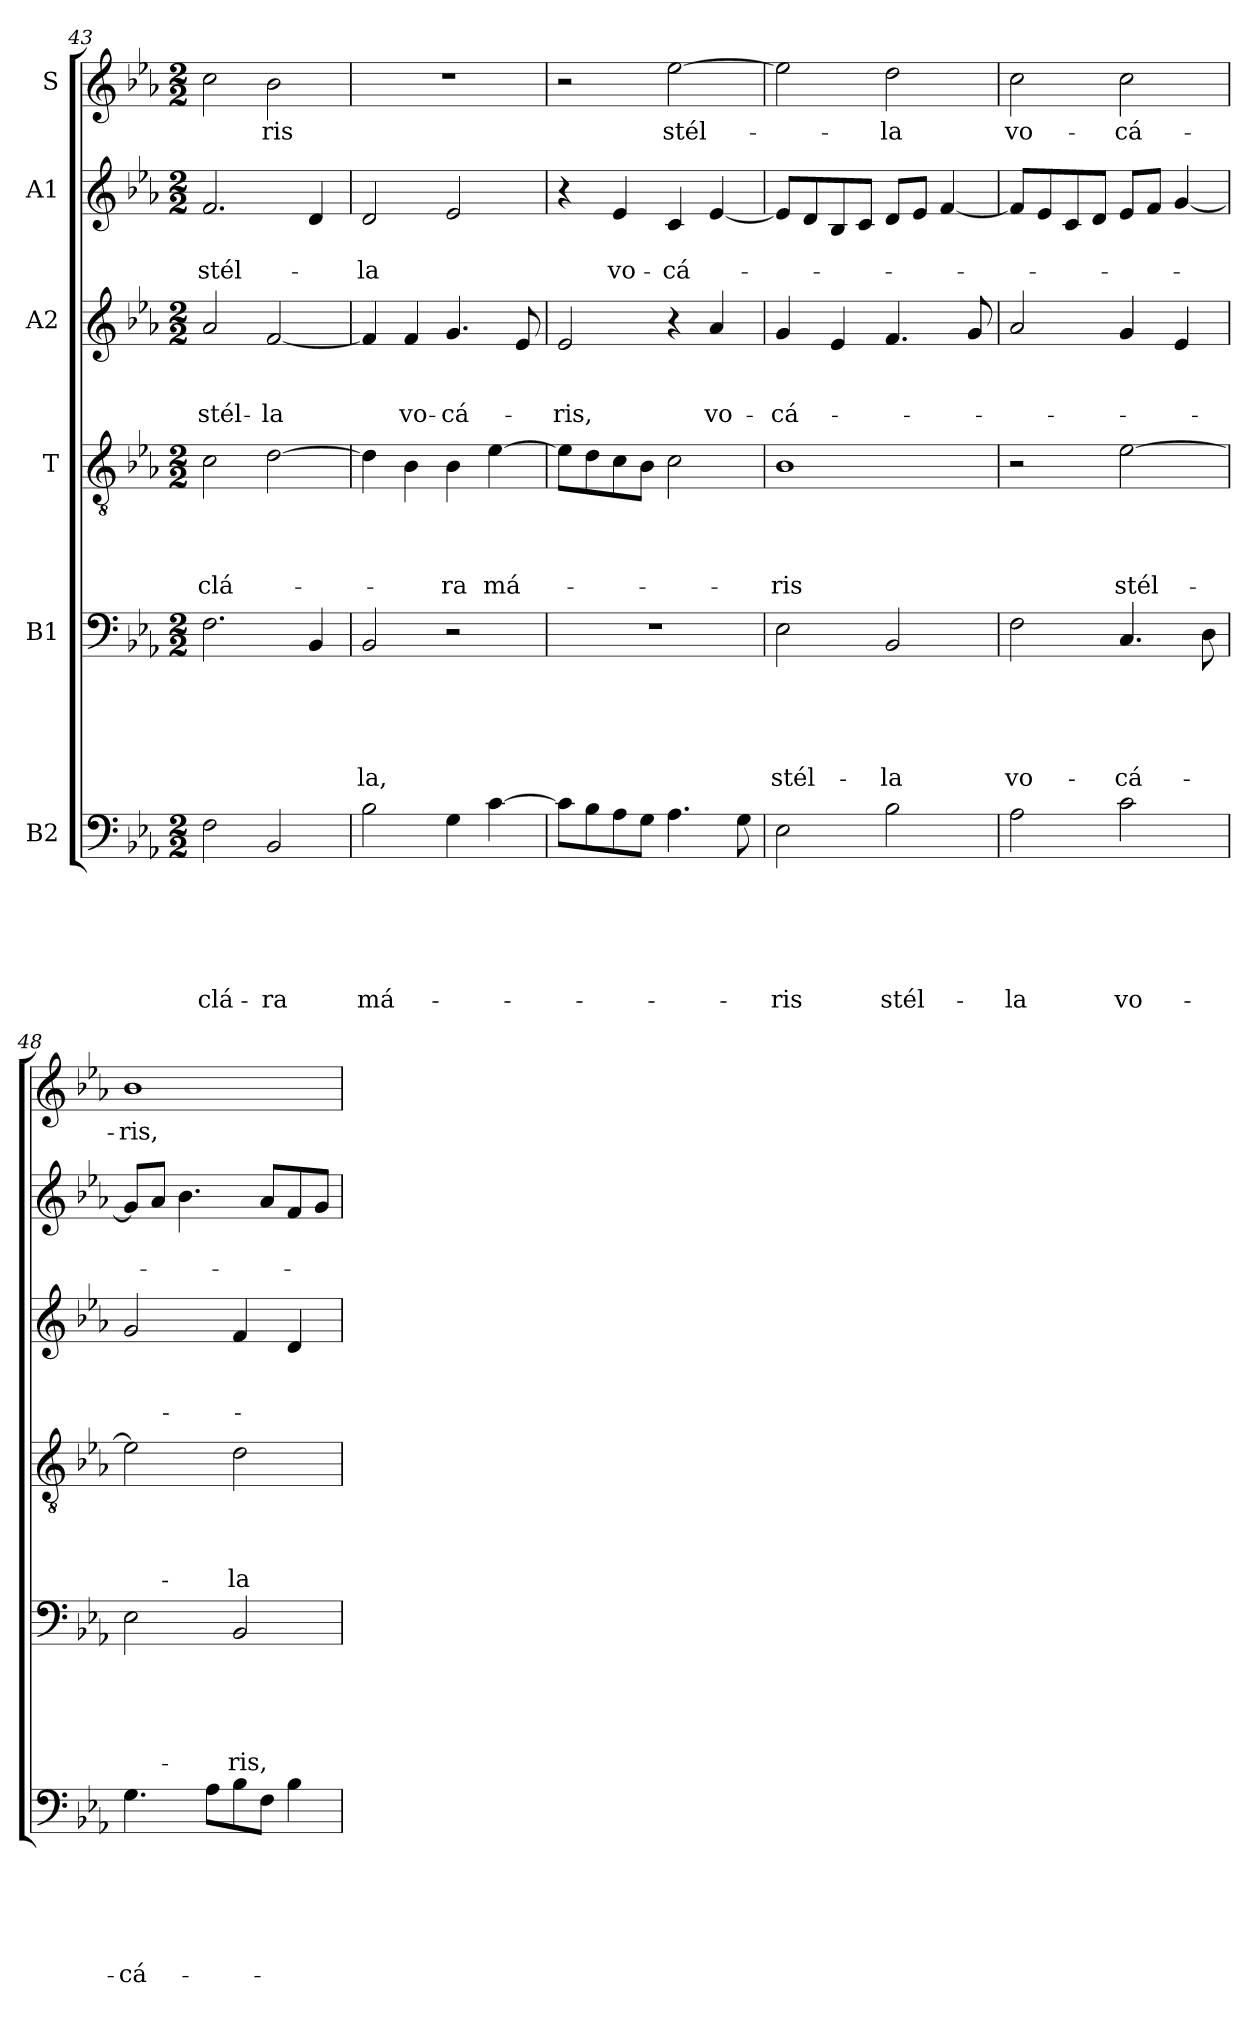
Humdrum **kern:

**kern	**text	**text	**text	**text	**text	**text	**kern	**text	**text	**text	**text	**text	**kern	**text	**text	**text	**text	**kern	**text	**text	**text	**kern	**text	**text	**kern	**text
*part6	*part6	*part6	*part6	*part6	*part6	*part6	*part5	*part5	*part5	*part5	*part5	*part5	*part4	*part4	*part4	*part4	*part4	*part3	*part3	*part3	*part3	*part2	*part2	*part2	*part1	*part1
*staff6	*staff6	*staff6	*staff6	*staff6	*staff6	*staff6	*staff5	*staff5	*staff5	*staff5	*staff5	*staff5	*staff4	*staff4	*staff4	*staff4	*staff4	*staff3	*staff3	*staff3	*staff3	*staff2	*staff2	*staff2	*staff1	*staff1
*I"B2	*	*	*	*	*	*	*I"B1	*	*	*	*	*	*I"T	*	*	*	*	*I"A2	*	*	*	*I"A1	*	*	*I"S	*
*clefF4	*	*	*	*	*	*	*clefF4	*	*	*	*	*	*clefGv2	*	*	*	*	*clefG2	*	*	*	*clefG2	*	*	*clefG2	*
*k[b-e-a-]	*	*	*	*	*	*	*k[b-e-a-]	*	*	*	*	*	*k[b-e-a-]	*	*	*	*	*k[b-e-a-]	*	*	*	*k[b-e-a-]	*	*	*k[b-e-a-]	*
*E-:	*	*	*	*	*	*	*E-:	*	*	*	*	*	*E-:	*	*	*	*	*E-:	*	*	*	*E-:	*	*	*E-:	*
*M2/2	*	*	*	*	*	*	*M2/2	*	*	*	*	*	*M2/2	*	*	*	*	*M2/2	*	*	*	*M2/2	*	*	*M2/2	*
=43	=43	=43	=43	=43	=43	=43	=43	=43	=43	=43	=43	=43	=43	=43	=43	=43	=43	=43	=43	=43	=43	=43	=43	=43	=43	=43
!	!	!	!	!	!	!LO:LY:b	!	!	!	!	!	!	!	!	!	!	!LO:LY:b	!	!	!	!LO:LY:b	!	!	!LO:LY:b	!	!
2F\	.	.	.	.	.	-clá-	2.F\	.	.	.	.	.	2c\	.	.	.	-clá-	2a-/	.	.	stél-	2.f/	.	stél-	2cc\	.
!	!	!	!	!	!	!LO:LY:b	!	!	!	!	!	!	!	!	!	!	!	!	!	!	!LO:LY:b	!	!	!	!	!LO:LY:b
2BB-/	.	.	.	.	.	-ra	.	.	.	.	.	.	[2d\	.	.	.	.	[2f/	.	.	-la	.	.	.	2b-\	-ris
.	.	.	.	.	.	.	4BB-/	.	.	.	.	.	.	.	.	.	.	.	.	.	.	4d/	.	.	.	.
=44	=44	=44	=44	=44	=44	=44	=44	=44	=44	=44	=44	=44	=44	=44	=44	=44	=44	=44	=44	=44	=44	=44	=44	=44	=44	=44
!	!	!	!	!	!	!LO:LY:b	!	!	!	!	!	!LO:LY:b	!	!	!	!	!	!	!	!	!	!	!	!LO:LY:b	!	!
2B-\	.	.	.	.	.	má-	2BB-/	.	.	.	.	-la,	4d\]	.	.	.	.	4f/]	.	.	.	2d/	.	-la	1r	.
!	!	!	!	!	!	!	!	!	!	!	!	!	!	!	!	!	!	!	!	!	!LO:LY:b	!	!	!	!	!
.	.	.	.	.	.	.	.	.	.	.	.	.	4B-\	.	.	.	.	4f/	.	.	vo-	.	.	.	.	.
!	!	!	!	!	!	!	!	!	!	!	!	!	!	!	!	!	!LO:LY:b	!	!	!	!LO:LY:b	!	!	!	!	!
4G\	.	.	.	.	.	.	2r	.	.	.	.	.	4B-\	.	.	.	-ra	4.g/	.	.	-cá-	2e-/	.	.	.	.
!	!	!	!	!	!	!	!	!	!	!	!	!	!	!	!	!	!LO:LY:b	!	!	!	!	!	!	!	!	!
[4c\	.	.	.	.	.	.	.	.	.	.	.	.	[4e-\	.	.	.	má-	.	.	.	.	.	.	.	.	.
.	.	.	.	.	.	.	.	.	.	.	.	.	.	.	.	.	.	8e-/	.	.	.	.	.	.	.	.
=45	=45	=45	=45	=45	=45	=45	=45	=45	=45	=45	=45	=45	=45	=45	=45	=45	=45	=45	=45	=45	=45	=45	=45	=45	=45	=45
!	!	!	!	!	!	!	!	!	!	!	!	!	!	!	!	!	!	!	!	!	!LO:LY:b	!	!	!	!	!
8c\L]	.	.	.	.	.	.	1r	.	.	.	.	.	8e-\L]	.	.	.	.	2e-/	.	.	-ris,	4r	.	.	2r	.
8B-\	.	.	.	.	.	.	.	.	.	.	.	.	8d\	.	.	.	.	.	.	.	.	.	.	.	.	.
!	!	!	!	!	!	!	!	!	!	!	!	!	!	!	!	!	!	!	!	!	!	!	!	!LO:LY:b	!	!
8A-\	.	.	.	.	.	.	.	.	.	.	.	.	8c\	.	.	.	.	.	.	.	.	4e-/	.	vo-	.	.
8G\J	.	.	.	.	.	.	.	.	.	.	.	.	8B-\J	.	.	.	.	.	.	.	.	.	.	.	.	.
!	!	!	!	!	!	!	!	!	!	!	!	!	!	!	!	!	!	!	!	!	!	!	!	!LO:LY:b	!	!LO:LY:b
4.A-\	.	.	.	.	.	.	.	.	.	.	.	.	2c\	.	.	.	.	4r	.	.	.	4c/	.	-cá-	[2ee-\	stél-
!	!	!	!	!	!	!	!	!	!	!	!	!	!	!	!	!	!	!	!	!	!LO:LY:b	!	!	!	!	!
.	.	.	.	.	.	.	.	.	.	.	.	.	.	.	.	.	.	4a-/	.	.	vo-	[4e-/	.	.	.	.
8G\	.	.	.	.	.	.	.	.	.	.	.	.	.	.	.	.	.	.	.	.	.	.	.	.	.	.
=46	=46	=46	=46	=46	=46	=46	=46	=46	=46	=46	=46	=46	=46	=46	=46	=46	=46	=46	=46	=46	=46	=46	=46	=46	=46	=46
!	!	!	!	!	!	!LO:LY:b	!	!	!	!	!	!LO:LY:b	!	!	!	!	!LO:LY:b	!	!	!	!LO:LY:b	!	!	!	!	!
2E-\	.	.	.	.	.	-ris	2E-\	.	.	.	.	stél-	1B-	.	.	.	-ris	4g/	.	.	-cá-	8e-/L]	.	.	2ee-\]	.
.	.	.	.	.	.	.	.	.	.	.	.	.	.	.	.	.	.	.	.	.	.	8d/	.	.	.	.
.	.	.	.	.	.	.	.	.	.	.	.	.	.	.	.	.	.	4e-/	.	.	.	8B-/	.	.	.	.
.	.	.	.	.	.	.	.	.	.	.	.	.	.	.	.	.	.	.	.	.	.	8c/J	.	.	.	.
!	!	!	!	!	!	!LO:LY:b	!	!	!	!	!	!LO:LY:b	!	!	!	!	!	!	!	!	!	!	!	!	!	!LO:LY:b
2B-\	.	.	.	.	.	stél-	2BB-/	.	.	.	.	-la	.	.	.	.	.	4.f/	.	.	.	8d/L	.	.	2dd\	-la
.	.	.	.	.	.	.	.	.	.	.	.	.	.	.	.	.	.	.	.	.	.	8e-/J	.	.	.	.
.	.	.	.	.	.	.	.	.	.	.	.	.	.	.	.	.	.	.	.	.	.	[4f/	.	.	.	.
.	.	.	.	.	.	.	.	.	.	.	.	.	.	.	.	.	.	8g/	.	.	.	.	.	.	.	.
!!LO:PB:g=z
=47	=47	=47	=47	=47	=47	=47	=47	=47	=47	=47	=47	=47	=47	=47	=47	=47	=47	=47	=47	=47	=47	=47	=47	=47	=47	=47
!	!	!	!	!	!	!LO:LY:b	!	!	!	!	!	!LO:LY:b	!	!	!	!	!	!	!	!	!	!	!	!	!	!LO:LY:b
2A-\	.	.	.	.	.	-la	2F\	.	.	.	.	vo-	2r	.	.	.	.	2a-/	.	.	.	8f/L]	.	.	2cc\	vo-
.	.	.	.	.	.	.	.	.	.	.	.	.	.	.	.	.	.	.	.	.	.	8e-/	.	.	.	.
.	.	.	.	.	.	.	.	.	.	.	.	.	.	.	.	.	.	.	.	.	.	8c/	.	.	.	.
.	.	.	.	.	.	.	.	.	.	.	.	.	.	.	.	.	.	.	.	.	.	8d/J	.	.	.	.
!	!	!	!	!	!	!LO:LY:b	!	!	!	!	!	!LO:LY:b	!	!	!	!	!LO:LY:b	!	!	!	!	!	!	!	!	!LO:LY:b
2c\	.	.	.	.	.	vo-	4.C/	.	.	.	.	-cá-	[2e-\	.	.	.	stél-	4g/	.	.	.	8e-/L	.	.	2cc\	-cá-
.	.	.	.	.	.	.	.	.	.	.	.	.	.	.	.	.	.	.	.	.	.	8f/J	.	.	.	.
.	.	.	.	.	.	.	.	.	.	.	.	.	.	.	.	.	.	4e-/	.	.	.	[4g/	.	.	.	.
.	.	.	.	.	.	.	8D\	.	.	.	.	.	.	.	.	.	.	.	.	.	.	.	.	.	.	.
=48	=48	=48	=48	=48	=48	=48	=48	=48	=48	=48	=48	=48	=48	=48	=48	=48	=48	=48	=48	=48	=48	=48	=48	=48	=48	=48
!	!	!	!	!	!	!LO:LY:b	!	!	!	!	!	!	!	!	!	!	!	!	!	!	!	!	!	!	!	!LO:LY:b
4.G\	.	.	.	.	.	-cá-	2E-\	.	.	.	.	.	2e-\]	.	.	.	.	2g/	.	.	.	8g/L]	.	.	1b-	-ris,
.	.	.	.	.	.	.	.	.	.	.	.	.	.	.	.	.	.	.	.	.	.	8a-/J	.	.	.	.
.	.	.	.	.	.	.	.	.	.	.	.	.	.	.	.	.	.	.	.	.	.	4.b-\	.	.	.	.
8A-\L	.	.	.	.	.	.	.	.	.	.	.	.	.	.	.	.	.	.	.	.	.	.	.	.	.	.
!	!	!	!	!	!	!	!	!	!	!	!	!LO:LY:b	!	!	!	!	!LO:LY:b	!	!	!	!	!	!	!	!	!
8B-\	.	.	.	.	.	.	2BB-/	.	.	.	.	-ris,	2d\	.	.	.	-la	4f/	.	.	.	.	.	.	.	.
8F\J	.	.	.	.	.	.	.	.	.	.	.	.	.	.	.	.	.	.	.	.	.	8a-/L	.	.	.	.
4B-\	.	.	.	.	.	.	.	.	.	.	.	.	.	.	.	.	.	4d/	.	.	.	8f/	.	.	.	.
.	.	.	.	.	.	.	.	.	.	.	.	.	.	.	.	.	.	.	.	.	.	8g/J	.	.	.	.
=	=	=	=	=	=	=	=	=	=	=	=	=	=	=	=	=	=	=	=	=	=	=	=	=	=	=
*-	*-	*-	*-	*-	*-	*-	*-	*-	*-	*-	*-	*-	*-	*-	*-	*-	*-	*-	*-	*-	*-	*-	*-	*-	*-	*-
